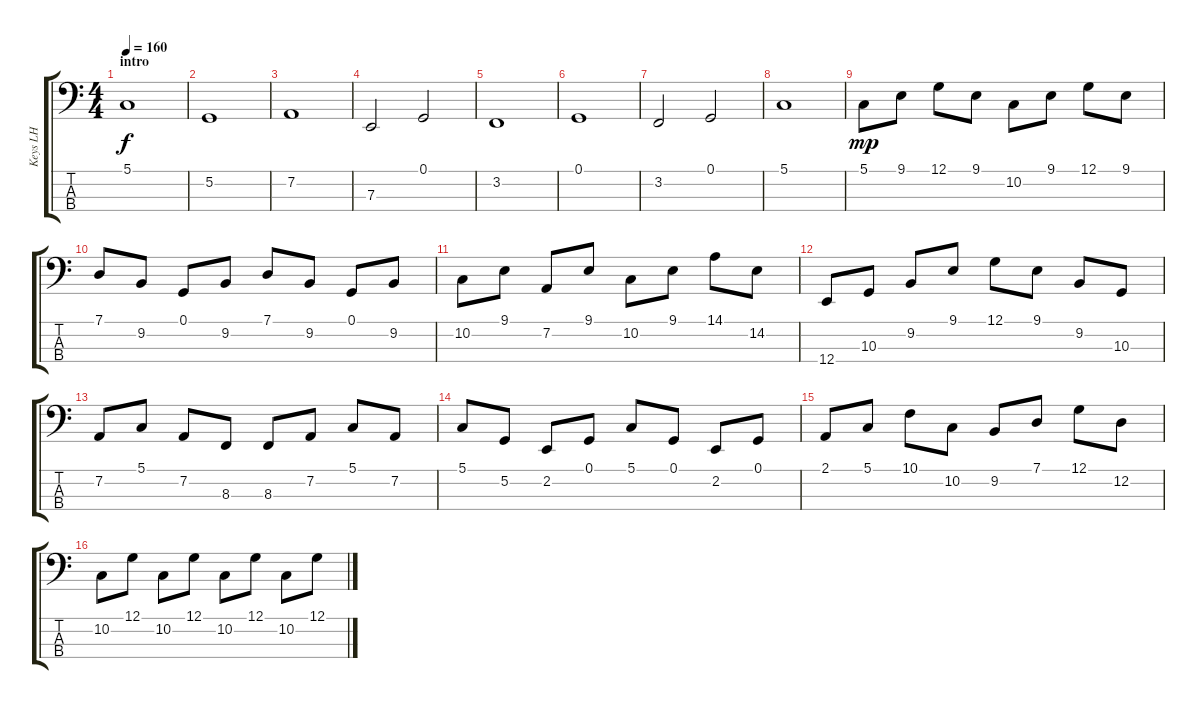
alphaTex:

\track ("Keys LH" "Keys LH") {instrument harpsichord}
\staff {score tabs}
\tuning (G2 D2 A1 E1) {hide}
\ts (4 4)
\section ("" "intro")
\tempo 160
\clef f4
\ks c
5.1.1{dy f instrument harpsichord} |
5.2.1 |
7.2.1 |
7.3.2 0.1.2 |
3.2.1 |
0.1.1 |
3.2.2 0.1.2 |
5.1.1 |
5.1.8{dy mp} 9.1.8 12.1.8 9.1.8 10.2.8 9.1.8 12.1.8 9.1.8 |
7.1.8 9.2.8 0.1.8 9.2.8 7.1.8 9.2.8 0.1.8 9.2.8 |
10.2.8 9.1.8 7.2.8 9.1.8 10.2.8 9.1.8 14.1.8 14.2.8 |
12.4.8 10.3.8 9.2.8 9.1.8 12.1.8 9.1.8 9.2.8 10.3.8 |
7.2.8 5.1.8 7.2.8 8.3.8 8.3.8 7.2.8 5.1.8 7.2.8 |
5.1.8 5.2.8 2.2.8 0.1.8 5.1.8 0.1.8 2.2.8 0.1.8 |
2.1.8 5.1.8 10.1.8 10.2.8 9.2.8 7.1.8 12.1.8 12.2.8 |
10.2.8 12.1.8 10.2.8 12.1.8 10.2.8 12.1.8 10.2.8 12.1.8
